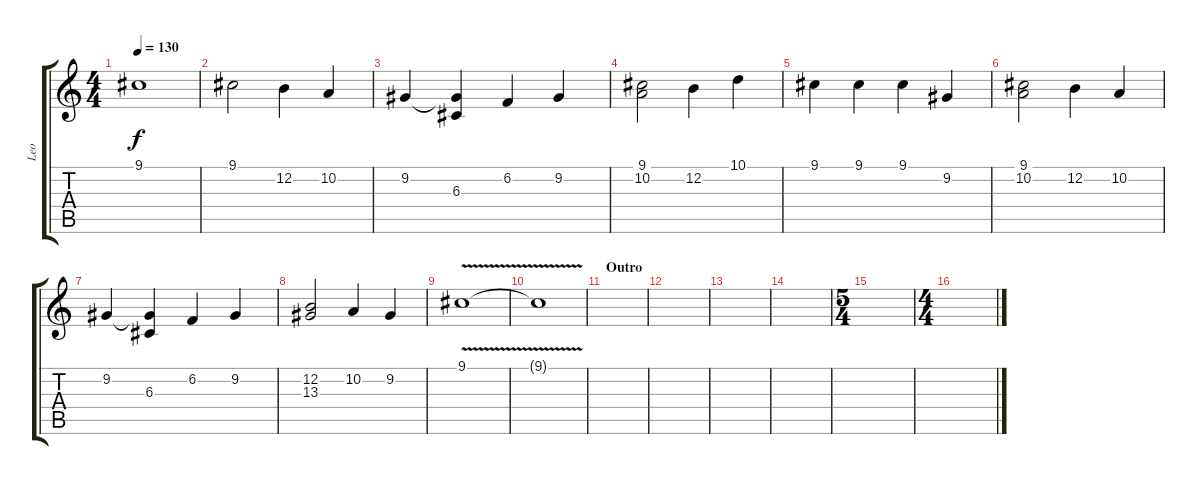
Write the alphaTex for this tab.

\track ("Leo" "Leo") {instrument lead1square}
\staff {score tabs}
\tuning (E4 B3 G3 D3 A2 E2) {hide}
\ts (4 4)
\tempo 130
\clef g2
\ks c
9.1.1{dy f} |
9.1.2 12.2.4 10.2.4 |
9.2.4 (9.2{t} 6.3).4 6.2.4 9.2.4 |
(9.1 10.2).2 12.2.4 10.1.4 |
9.1.4 9.1.4 9.1.4 9.2.4 |
(9.1 10.2).2 12.2.4 10.2.4 |
9.2.4 (9.2{t} 6.3).4 6.2.4 9.2.4 |
(12.2 13.3).2 10.2.4 9.2.4 |
9.1{v}.1 |
9.1{t}.1 |
\section ("" "Outro")
|
|
|
|
\ts (5 4)
|
\ts (4 4)
